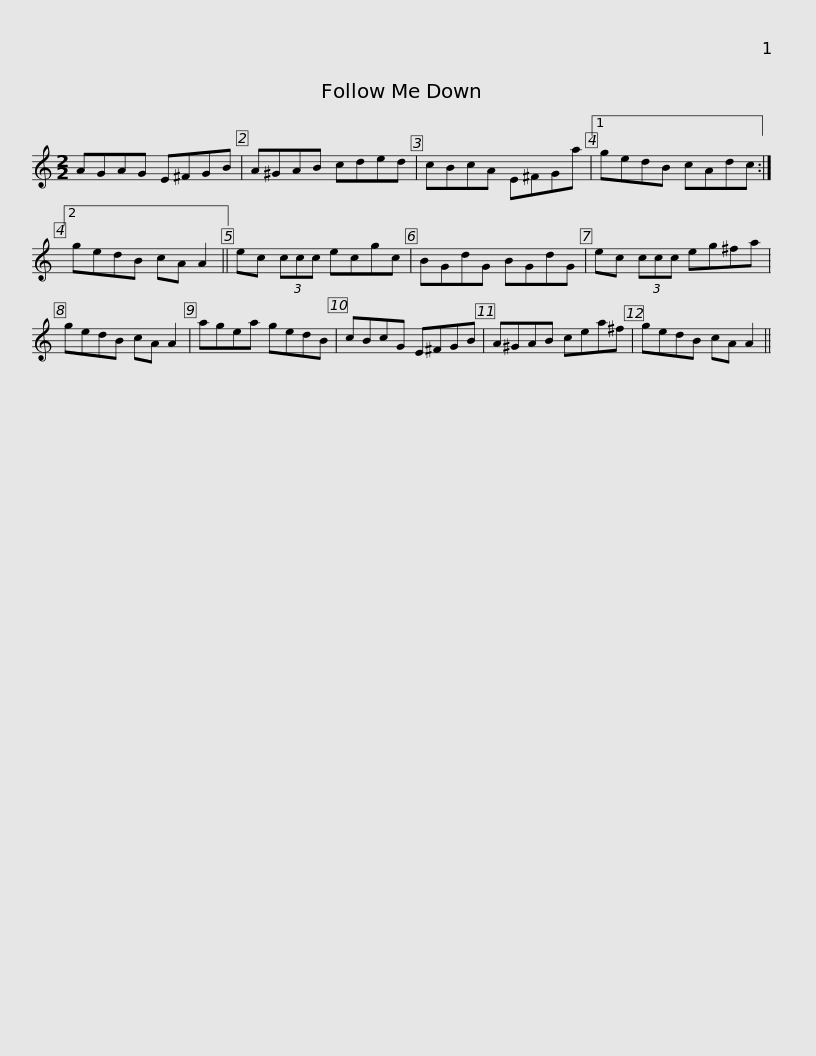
X:1
L:1/8
M:2/2
I:linebreak $
K:C
V:1 treble
V:1
 AGAG E^FGB | A^GAB cded | cBcA E^FGa |1 gedB cAdc :|2 gedB cA A2 ||$ %5
 ec (3ccc ecgc | BGdG BGdG | ec (3ccc eg^fa | gedB cA A2 | agea gedB |$ %10
 cBcG E^FGB | A^GAB cea^f | gedB cA A2 || %13
